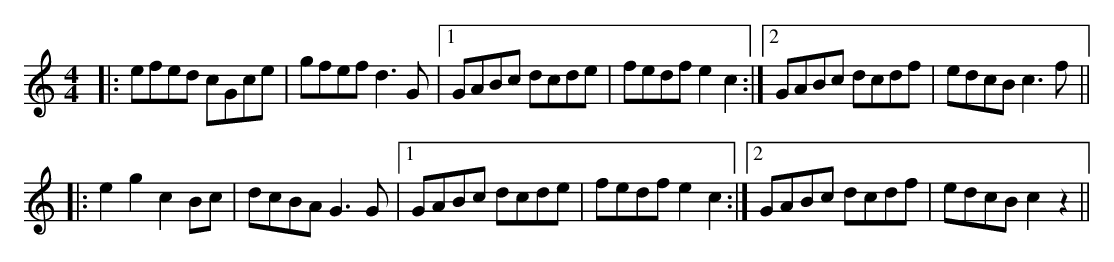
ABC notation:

X:1
M:4/4
K:C
|:efed cGce|gfef d3G|1 GABc dcde|fedf e2c2:|2 GABc dcdf|edcB c3f||
|:e2g2 c2Bc|dcBA G3G|1 GABc dcde|fedf e2c2:|2 GABc dcdf|edcB c2z2||
